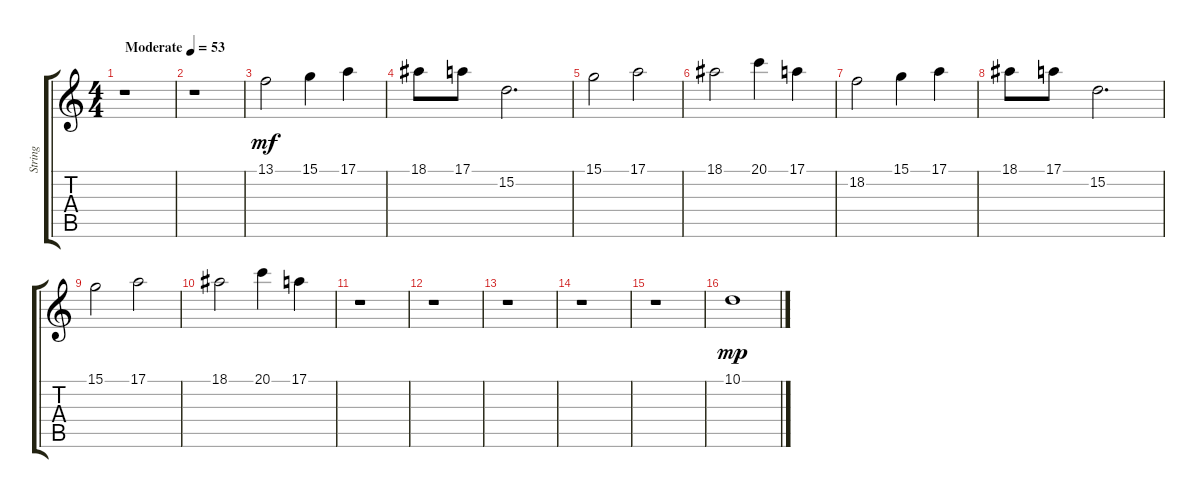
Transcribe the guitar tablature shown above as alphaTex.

\track ("String" "String") {instrument stringensemble1}
\staff {score tabs}
\tuning (E4 B3 G3 D3 A2 E2) {hide}
\ts (4 4)
\tempo (53 "Moderate")
\clef g2
\ks c
r.1{dy mf instrument stringensemble1} |
r.1 |
13.1.2 15.1.4 17.1.4 |
18.1.8 17.1.8 15.2.2{d} |
15.1.2 17.1.2 |
18.1.2 20.1.4 17.1.4 |
18.2.2 15.1.4 17.1.4 |
18.1.8 17.1.8 15.2.2{d} |
15.1.2 17.1.2 |
18.1.2 20.1.4 17.1.4 |
r.1 |
r.1 |
r.1 |
r.1 |
r.1 |
10.1.1{dy mp}
